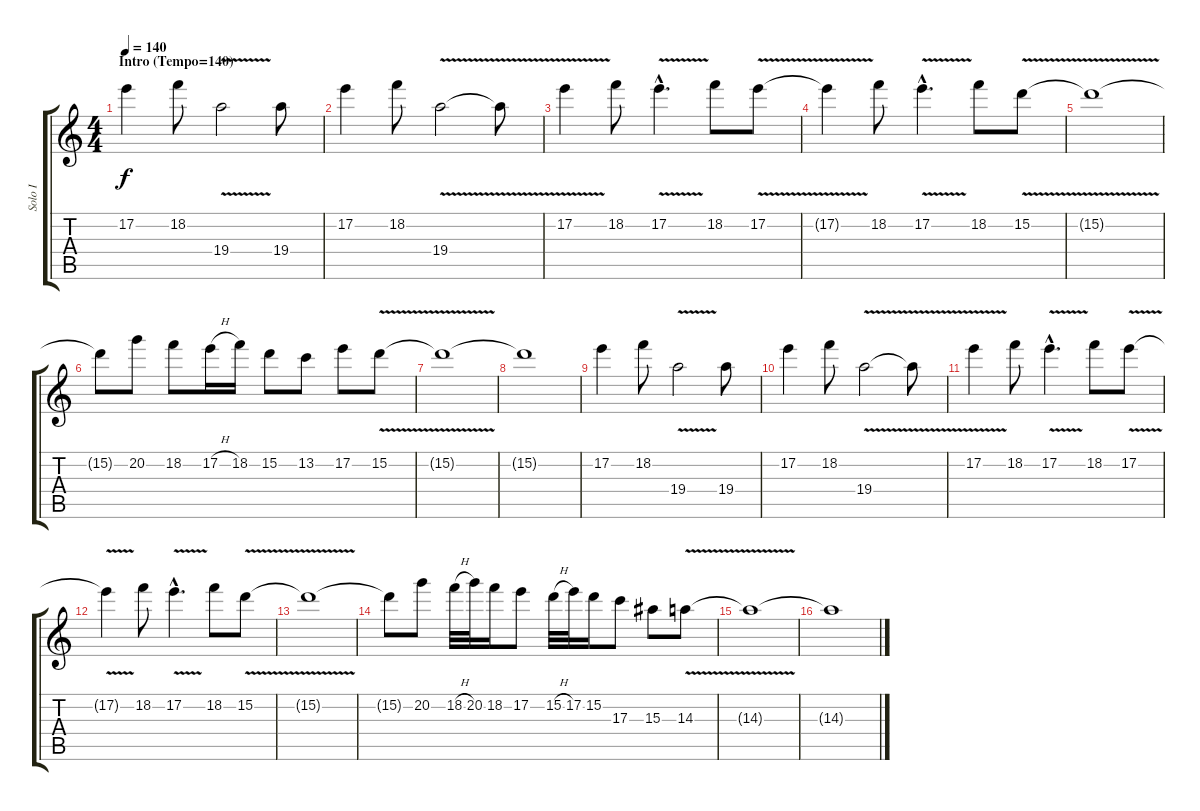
\track ("Solo I" "Solo I") {instrument distortionguitar}
\staff {score tabs}
\tuning (E4 B3 G3 D3 A2 E2) {hide}
\ts (4 4)
\section ("" "Intro (Tempo=140)")
\tempo 140
\clef g2
\ks c
17.2.4{dy f instrument distortionguitar} 18.2.8 19.4{v}.2 19.4.8 |
17.2.4 18.2.8 19.4{v}.2 19.4{t}.8 |
17.2{v}.4 18.2.8 17.2{v hac}.4{d} 18.2.8 17.2{v}.8 |
17.2{t}.4 18.2.8 17.2{v hac}.4{d} 18.2.8 15.2{v}.8 |
15.2{t}.1 |
15.2{t}.8 20.2.8 18.2.8 17.2{h}.16 18.2.16 15.2.8 13.2.8 17.2.8 15.2{v}.8 |
15.2{t}.1 |
15.2{t}.1 |
17.2.4 18.2.8 19.4{v}.2 19.4.8 |
17.2.4 18.2.8 19.4{v}.2 19.4{t}.8 |
17.2{v}.4 18.2.8 17.2{v hac}.4{d} 18.2.8 17.2{v}.8 |
17.2{t}.4 18.2.8 17.2{v hac}.4{d} 18.2.8 15.2{v}.8 |
15.2{t}.1 |
15.2{t}.8 20.2.8 18.2{h}.32 20.2.32 18.2.16 17.2.8 15.2{h}.32 17.2.32 15.2.16 17.3.8 15.3.8 14.3{v}.8 |
14.3{t}.1{volume 0} |
14.3{t}.1
